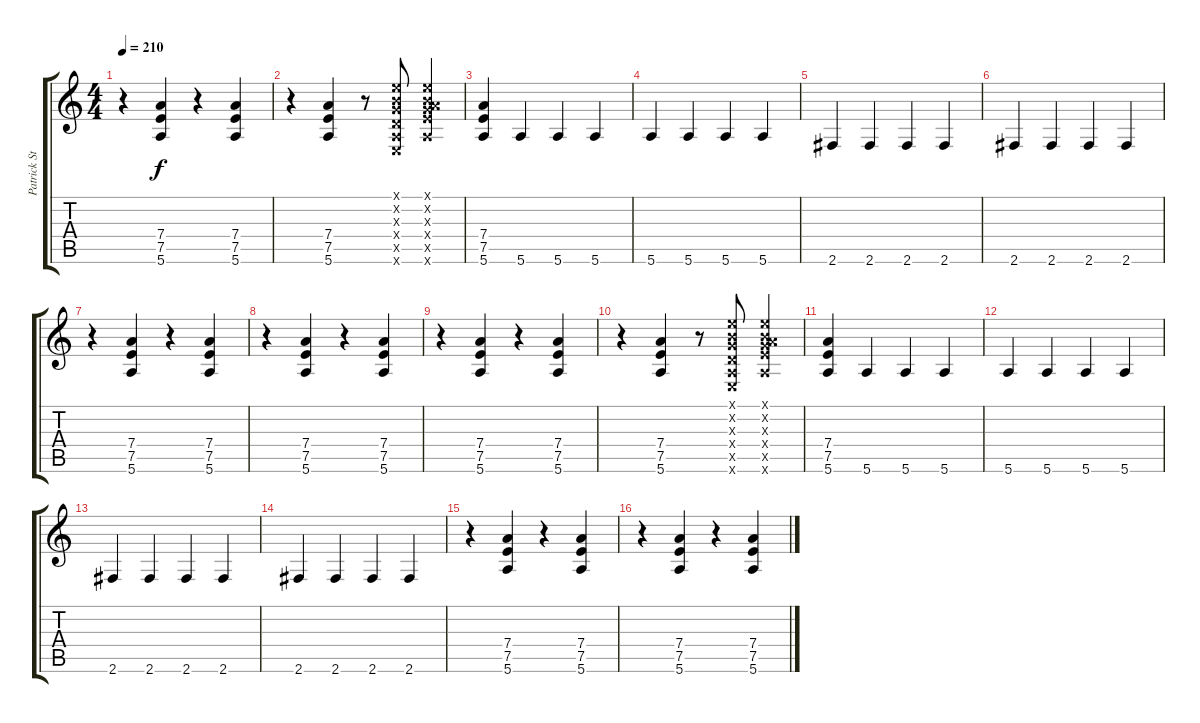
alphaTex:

\track ("Patrick Stump (Rythmn Guitar)" "Patrick St") {instrument overdrivenguitar}
\staff {score tabs}
\tuning (E4 B3 G3 D3 A2 E2) {hide}
\ts (4 4)
\tempo 210
\clef g2
\ks c
r.4{dy f volume 8 balance 16} (7.4 7.5 5.6).4 r.4{balance 0} (7.4 7.5 5.6).4 |
r.4{volume 8 balance 8} (7.4 7.5 5.6).4 r.8 (0.1{x} 0.2{x} 0.3{x} 0.4{x} 0.5{x} 0.6{x}).8 (0.1{x} 0.2{x} 0.3{x} 7.4{x} 7.5{x} 5.6{x}).4 |
(7.4 7.5 5.6).4{volume 7} 5.6.4 5.6.4 5.6.4 |
5.6.4{volume 7} 5.6.4 5.6.4 5.6.4 |
2.6.4{volume 7} 2.6.4 2.6.4 2.6.4 |
2.6.4{volume 7} 2.6.4 2.6.4 2.6.4 |
r.4{volume 8 balance 16} (7.4 7.5 5.6).4 r.4{balance 0} (7.4 7.5 5.6).4 |
r.4{volume 8 balance 16} (7.4 7.5 5.6).4 r.4{balance 0} (7.4 7.5 5.6).4 |
r.4{volume 8 balance 16} (7.4 7.5 5.6).4 r.4{balance 0} (7.4 7.5 5.6).4 |
r.4{volume 8 balance 8} (7.4 7.5 5.6).4 r.8 (0.1{x} 0.2{x} 0.3{x} 0.4{x} 0.5{x} 0.6{x}).8 (0.1{x} 0.2{x} 0.3{x} 7.4{x} 7.5{x} 5.6{x}).4 |
(7.4 7.5 5.6).4{volume 7} 5.6.4 5.6.4 5.6.4 |
5.6.4{volume 7} 5.6.4 5.6.4 5.6.4 |
2.6.4{volume 7} 2.6.4 2.6.4 2.6.4 |
2.6.4{volume 7} 2.6.4 2.6.4 2.6.4 |
r.4{volume 8 balance 16} (7.4 7.5 5.6).4 r.4{balance 0} (7.4 7.5 5.6).4 |
r.4{volume 8 balance 16} (7.4 7.5 5.6).4 r.4{balance 0} (7.4 7.5 5.6).4
